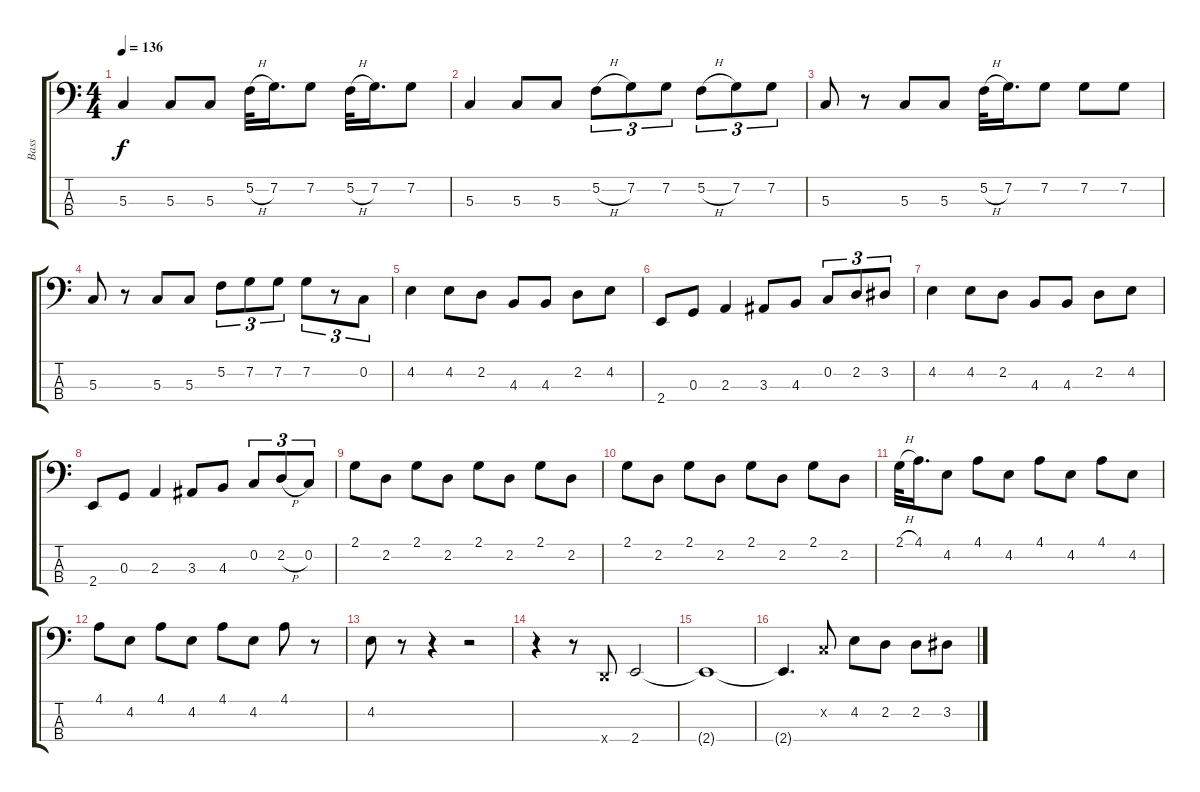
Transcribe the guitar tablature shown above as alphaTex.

\track ("Bass" "Bass") {instrument electricbassfinger}
\staff {score tabs}
\tuning (F2 C2 G1 D1) {hide}
\ts (4 4)
\tempo 136
\clef f4
\ks c
5.3.4{dy f} 5.3.8 5.3.8 5.2{h}.32 7.2.16{d} 7.2.8 5.2{h}.32 7.2.16{d} 7.2.8 |
5.3.4 5.3.8 5.3.8 5.2{h}.8{tu (3 2)} 7.2.8{tu (3 2)} 7.2.8{tu (3 2)} 5.2{h}.8{tu (3 2)} 7.2.8{tu (3 2)} 7.2.8{tu (3 2)} |
5.3.8 r.8 5.3.8 5.3.8 5.2{h}.32 7.2.16{d} 7.2.8 7.2.8 7.2.8 |
5.3.8 r.8 5.3.8 5.3.8 5.2.8{tu (3 2)} 7.2.8{tu (3 2)} 7.2.8{tu (3 2)} 7.2.8{tu (3 2)} r.8{tu (3 2)} 0.2.8{tu (3 2)} |
4.2.4 4.2.8 2.2.8 4.3.8 4.3.8 2.2.8 4.2.8 |
2.4.8 0.3.8 2.3.4 3.3.8 4.3.8 0.2.8{tu (3 2)} 2.2.8{tu (3 2)} 3.2.8{tu (3 2)} |
4.2.4 4.2.8 2.2.8 4.3.8 4.3.8 2.2.8 4.2.8 |
2.4.8 0.3.8 2.3.4 3.3.8 4.3.8 0.2.8{tu (3 2)} 2.2{h}.8{tu (3 2)} 0.2.8{tu (3 2)} |
2.1.8 2.2.8 2.1.8 2.2.8 2.1.8 2.2.8 2.1.8 2.2.8 |
2.1.8 2.2.8 2.1.8 2.2.8 2.1.8 2.2.8 2.1.8 2.2.8 |
2.1{h}.32 4.1.16{d} 4.2.8 4.1.8 4.2.8 4.1.8 4.2.8 4.1.8 4.2.8 |
4.1.8 4.2.8 4.1.8 4.2.8 4.1.8 4.2.8 4.1.8 r.8 |
4.2.8 r.8 r.4 r.2 |
r.4 r.8 0.4{x}.8 2.4.2 |
2.4{t}.1 |
2.4{t}.4{d} 0.2{x}.8 4.2.8 2.2.8 2.2.8 3.2.8
